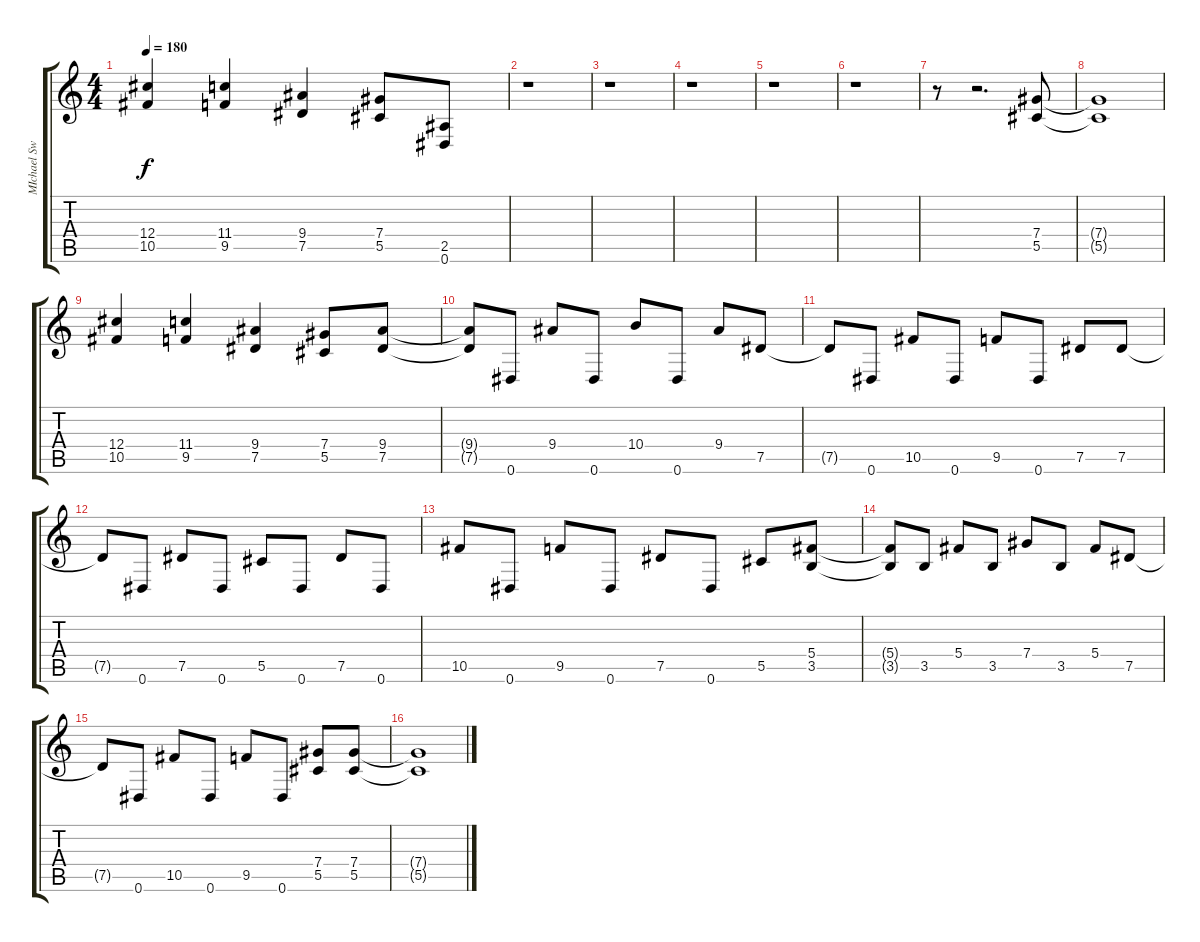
\track ("MIchael Sweet" "MIchael Sw") {instrument distortionguitar}
\staff {score tabs}
\tuning (Eb4 Bb3 Gb3 Db3 Ab2 Eb2) {hide}
\ts (4 4)
\tempo 180
\clef g2
\ks c
(12.4 10.5).4{dy f instrument distortionguitar} (11.4 9.5).4 (9.4 7.5).4 (7.4 5.5).8 (2.5 0.6).8 |
r.1 |
r.1 |
r.1 |
r.1 |
r.1 |
r.8 r.2{d} (7.4 5.5).8 |
(7.4{t} 5.5{t}).1 |
(12.4 10.5).4 (11.4 9.5).4 (9.4 7.5).4 (7.4 5.5).8 (9.4 7.5).8 |
(9.4{t} 7.5{t}).8 0.6.8 9.4.8 0.6.8 10.4.8 0.6.8 9.4.8 7.5.8 |
7.5{t}.8 0.6.8 10.5.8 0.6.8 9.5.8 0.6.8 7.5.8 7.5.8 |
7.5{t}.8 0.6.8 7.5.8 0.6.8 5.5.8 0.6.8 7.5.8 0.6.8 |
10.5.8 0.6.8 9.5.8 0.6.8 7.5.8 0.6.8 5.5.8 (5.4 3.5).8 |
(5.4{t} 3.5{t}).8 3.5.8 5.4.8 3.5.8 7.4.8 3.5.8 5.4.8 7.5.8 |
7.5{t}.8 0.6.8 10.5.8 0.6.8 9.5.8 0.6.8 (7.4 5.5).8 (7.4 5.5).8 |
(7.4{t} 5.5{t}).1
